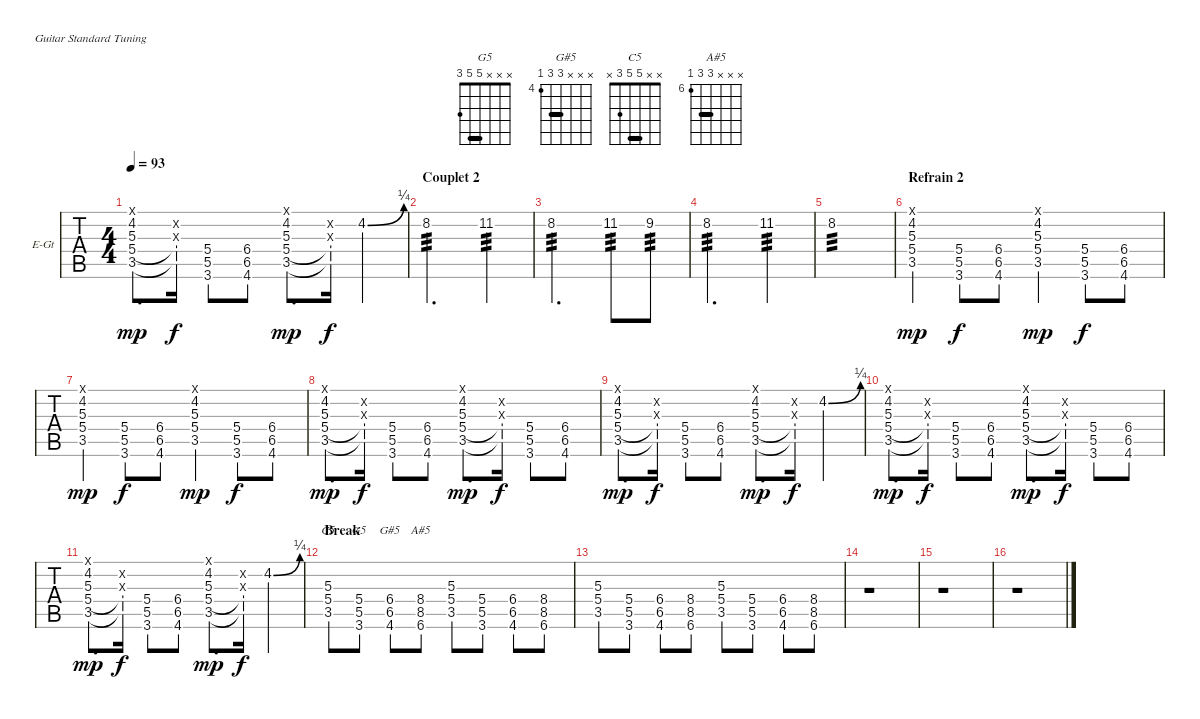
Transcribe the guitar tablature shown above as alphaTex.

\bracketExtendMode groupsimilarinstruments
\firstSystemTrackNameOrientation horizontal
\otherSystemsTrackNameOrientation horizontal
\track ("Guitare 1 Sat" "E-Gt") {instrument distortionguitar}
\staff {tabs}
\tuning (E4 B3 G3 D3 A2 E2)
\chord ("G5" x x x 5 5 3) {showfingering false barre 5}
\chord ("G#5" x x x 6 6 4) {firstfret 4 showfingering false barre 6}
\chord ("C5" x x 5 5 3 x) {showfingering false barre 5}
\chord ("A#5" x x x 8 8 6) {firstfret 6 showfingering false barre 8}
\ts (4 4)
\tempo 93
\clef g2
\ks c
(0.1{x} 4.2 5.3 5.4 3.5).8{d dy mp} (0.2{x} 0.3{x} 5.4{t} 3.5{t}).16{dy f} (5.4 5.5 3.6).8 (6.4 6.5 4.6).8 (0.1{x} 4.2 5.3 5.4 3.5).8{d dy mp} (0.2{x} 0.3{x} 5.4{t} 3.5{t}).16{dy f} 4.2{be (bend 0 0 60 1)}.4 |
\section ("" "Couplet 2")
8.2.2{d tp 3} 11.2.4{tp 3} |
8.2.2{d tp 3} 11.2.8{tp 3} 9.2.8{tp 3} |
8.2.2{d tp 3} 11.2.4{tp 3} |
8.2.1{tp 3} |
\section ("" "Refrain 2")
(0.1{x} 4.2 5.3 5.4 3.5).4{dy mp} (5.4 5.5 3.6).8{dy f} (6.4 6.5 4.6).8 (0.1{x} 4.2 5.3 5.4 3.5).4{dy mp} (5.4 5.5 3.6).8{dy f} (6.4 6.5 4.6).8 |
(0.1{x} 4.2 5.3 5.4 3.5).4{dy mp} (5.4 5.5 3.6).8{dy f} (6.4 6.5 4.6).8 (0.1{x} 4.2 5.3 5.4 3.5).4{dy mp} (5.4 5.5 3.6).8{dy f} (6.4 6.5 4.6).8 |
(0.1{x} 4.2 5.3 5.4 3.5).8{d dy mp} (0.2{x} 0.3{x} 5.4{t} 3.5{t}).16{dy f} (5.4 5.5 3.6).8 (6.4 6.5 4.6).8 (0.1{x} 4.2 5.3 5.4 3.5).8{d dy mp} (0.2{x} 0.3{x} 5.4{t} 3.5{t}).16{dy f} (5.4 5.5 3.6).8 (6.4 6.5 4.6).8 |
(0.1{x} 4.2 5.3 5.4 3.5).8{d dy mp} (0.2{x} 0.3{x} 5.4{t} 3.5{t}).16{dy f} (5.4 5.5 3.6).8 (6.4 6.5 4.6).8 (0.1{x} 4.2 5.3 5.4 3.5).8{d dy mp} (0.2{x} 0.3{x} 5.4{t} 3.5{t}).16{dy f} 4.2{be (bend 0 0 60 1)}.4 |
(0.1{x} 4.2 5.3 5.4 3.5).8{d dy mp} (0.2{x} 0.3{x} 5.4{t} 3.5{t}).16{dy f} (5.4 5.5 3.6).8 (6.4 6.5 4.6).8 (0.1{x} 4.2 5.3 5.4 3.5).8{d dy mp} (0.2{x} 0.3{x} 5.4{t} 3.5{t}).16{dy f} (5.4 5.5 3.6).8 (6.4 6.5 4.6).8 |
(0.1{x} 4.2 5.3 5.4 3.5).8{d dy mp} (0.2{x} 0.3{x} 5.4{t} 3.5{t}).16{dy f} (5.4 5.5 3.6).8 (6.4 6.5 4.6).8 (0.1{x} 4.2 5.3 5.4 3.5).8{d dy mp} (0.2{x} 0.3{x} 5.4{t} 3.5{t}).16{dy f} 4.2{be (bend 0 0 60 1)}.4 |
\section ("" "Break")
(5.3 5.4 3.5).8{ch "C5"} (5.4 5.5 3.6).8{ch "G5"} (6.4 6.5 4.6).8{ch "G#5"} (8.4 8.5 6.6).8{ch "A#5"} (5.3 5.4 3.5).8 (5.4 5.5 3.6).8 (6.4 6.5 4.6).8 (8.4 8.5 6.6).8 |
(5.3 5.4 3.5).8 (5.4 5.5 3.6).8 (6.4 6.5 4.6).8 (8.4 8.5 6.6).8 (5.3 5.4 3.5).8 (5.4 5.5 3.6).8 (6.4 6.5 4.6).8 (8.4 8.5 6.6).8 |
r.1 |
r.1 |
r.1
